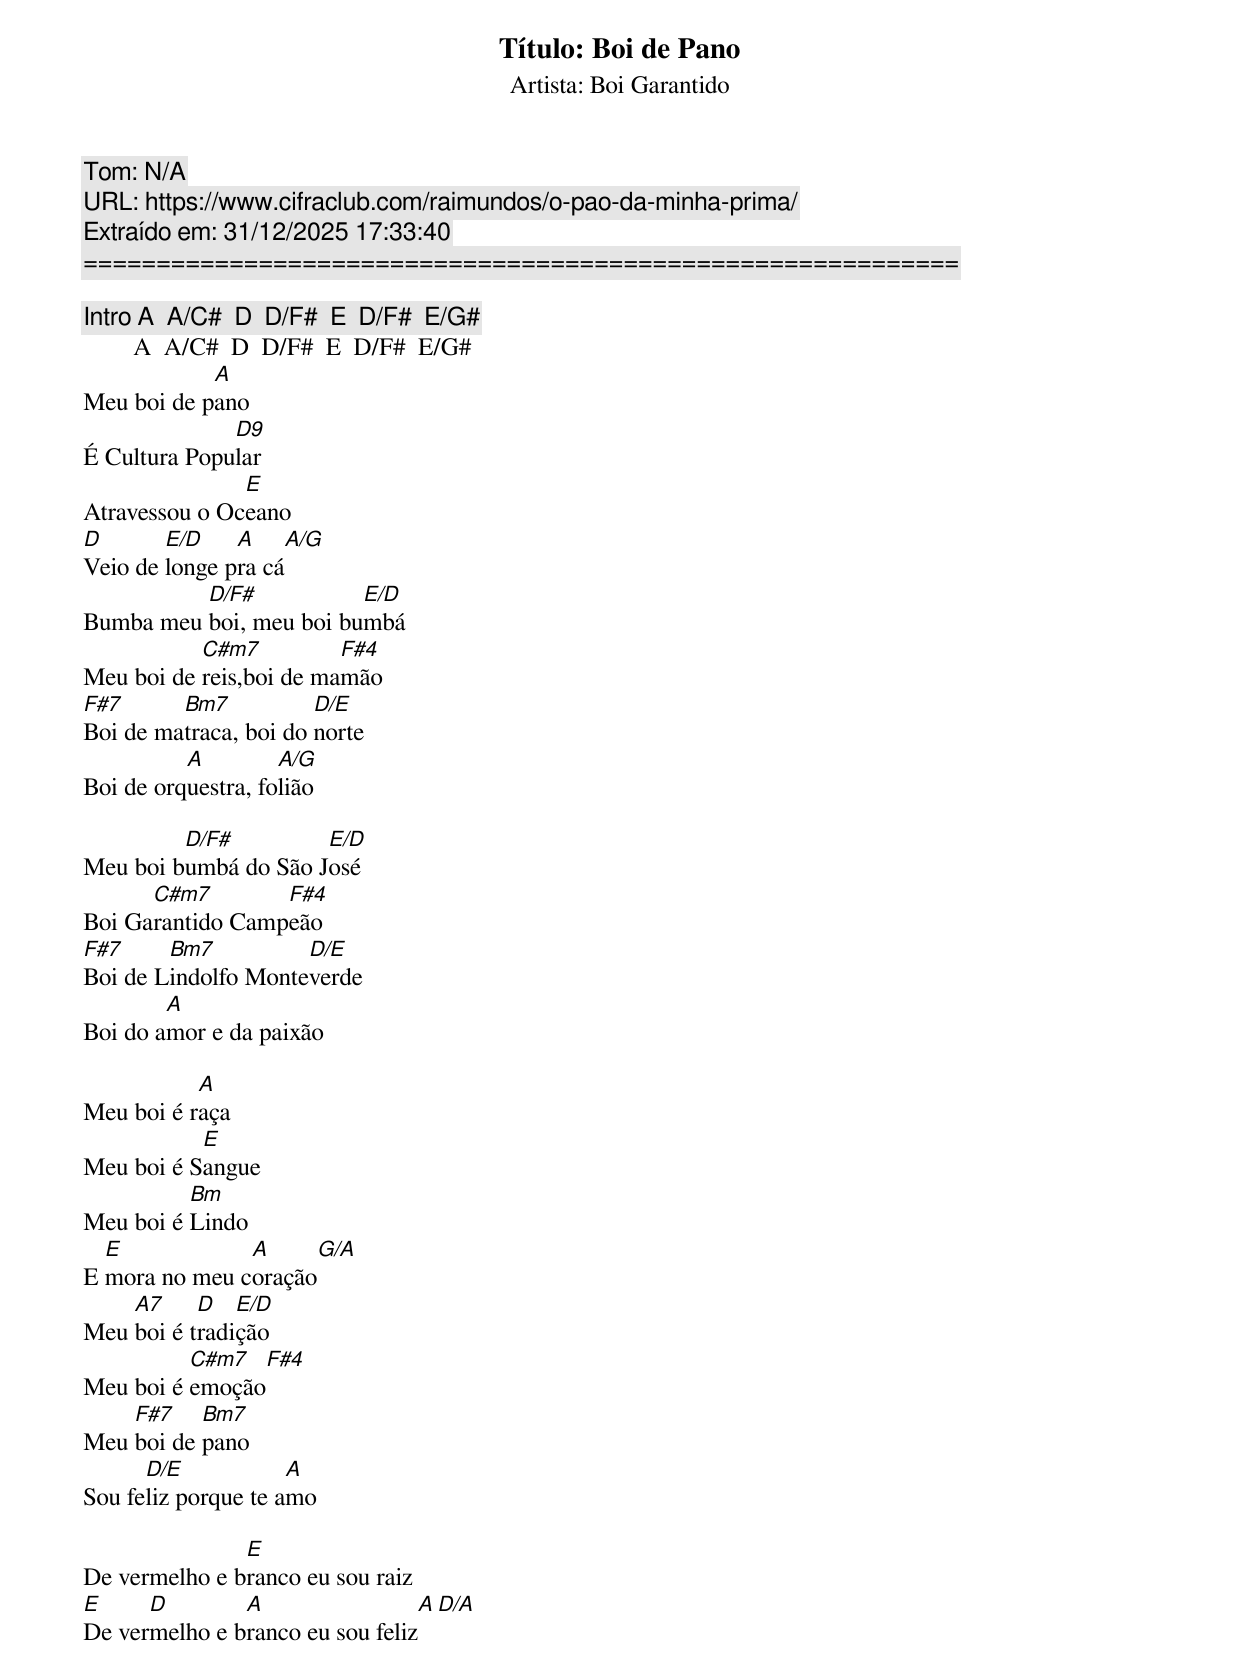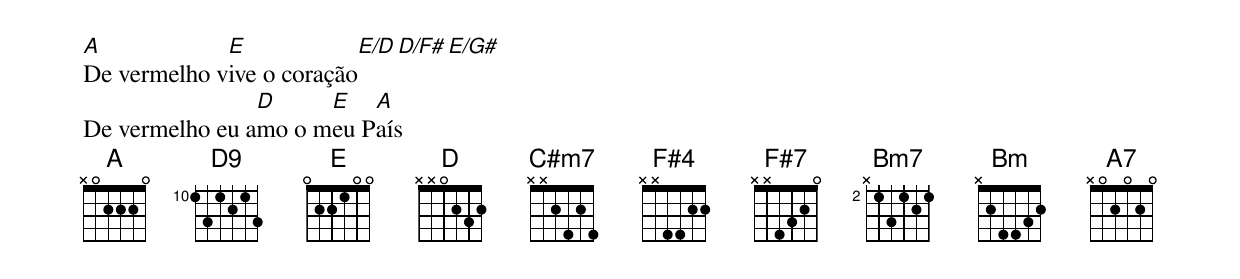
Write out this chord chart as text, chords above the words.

Título: Boi de Pano
Artista: Boi Garantido
Tom: N/A
URL: https://www.cifraclub.com/raimundos/o-pao-da-minha-prima/
Extraído em: 31/12/2025 17:33:40
============================================================

[Intro] A  A/C#  D  D/F#  E  D/F#  E/G#
        A  A/C#  D  D/F#  E  D/F#  E/G#
            A
Meu boi de pano
              D9
É Cultura Popular
               E
Atravessou o Oceano
D       E/D    A    A/G
Veio de longe pra cá
          D/F#           E/D
Bumba meu boi, meu boi bumbá
           C#m7          F#4
Meu boi de reis,boi de mamão
F#7      Bm7           D/E
Boi de matraca, boi do norte
          A         A/G
Boi de orquestra, folião

         D/F#         E/D
Meu boi bumbá do São José
      C#m7        F#4
Boi Garantido Campeão
F#7     Bm7          D/E
Boi de Lindolfo Monteverde
        A
Boi do amor e da paixão

           A
Meu boi é raça
           E
Meu boi é Sangue
          Bm
Meu boi é Lindo
  E            A     G/A
E mora no meu coração
    A7     D   E/D
Meu boi é tradição
          C#m7  F#4
Meu boi é emoção
    F#7    Bm7
Meu boi de pano
      D/E            A
Sou feliz porque te amo

               E
De vermelho e branco eu sou raiz
E     D        A                 A  D/A
De vermelho e branco eu sou feliz
A            E            E/D  D/F#  E/G#
De vermelho vive o coração
                D     E   A
De vermelho eu amo o meu País
